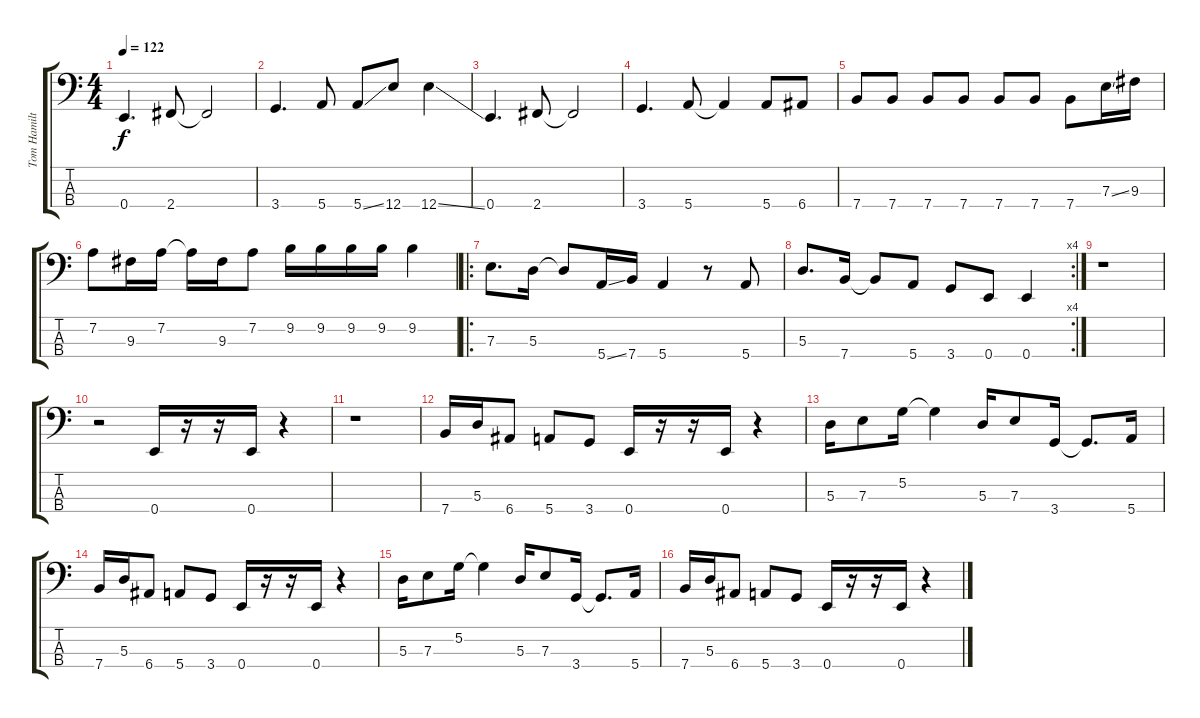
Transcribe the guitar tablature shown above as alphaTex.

\track ("Tom Hamilton" "Tom Hamilt") {instrument electricbassfinger}
\staff {score tabs}
\tuning (G2 D2 A1 E1) {hide}
\ts (4 4)
\tempo 122
\clef f4
\ks c
0.4.4{d dy f} 2.4.8 2.4{t}.2 |
3.4.4{d} 5.4.8 5.4{ss}.8 12.4.8 12.4{ss}.4 |
0.4.4{d} 2.4.8 2.4{t}.2 |
3.4.4{d} 5.4.8 5.4{t}.4 5.4.8 6.4.8 |
7.4.8 7.4.8 7.4.8 7.4.8 7.4.8 7.4.8 7.4.8 7.3{ss}.16 9.3.16 |
7.2.8 9.3.16 7.2.16 7.2{t}.16 9.3.16 7.2.8 9.2.16 9.2.16 9.2.16 9.2.16 9.2.4 |
\ro
7.3.8{d} 5.3.16 5.3{t}.8 5.4{ss}.16 7.4.16 5.4.4 r.8 5.4.8 |
\rc 4
5.3.8{d} 7.4.16 7.4{t}.8 5.4.8 3.4.8 0.4.8 0.4.4 |
r.1 |
r.2 0.4.16 r.16 r.16 0.4.16 r.4 |
r.1 |
7.4.16 5.3.16 6.4.8 5.4.8 3.4.8 0.4.16 r.16 r.16 0.4.16 r.4 |
5.3.16 7.3.8 5.2.16 5.2{t}.4 5.3.16 7.3.8 3.4.16 3.4{t}.8{d} 5.4.16 |
7.4.16 5.3.16 6.4.8 5.4.8 3.4.8 0.4.16 r.16 r.16 0.4.16 r.4 |
5.3.16 7.3.8 5.2.16 5.2{t}.4 5.3.16 7.3.8 3.4.16 3.4{t}.8{d} 5.4.16 |
7.4.16 5.3.16 6.4.8 5.4.8 3.4.8 0.4.16 r.16 r.16 0.4.16 r.4
